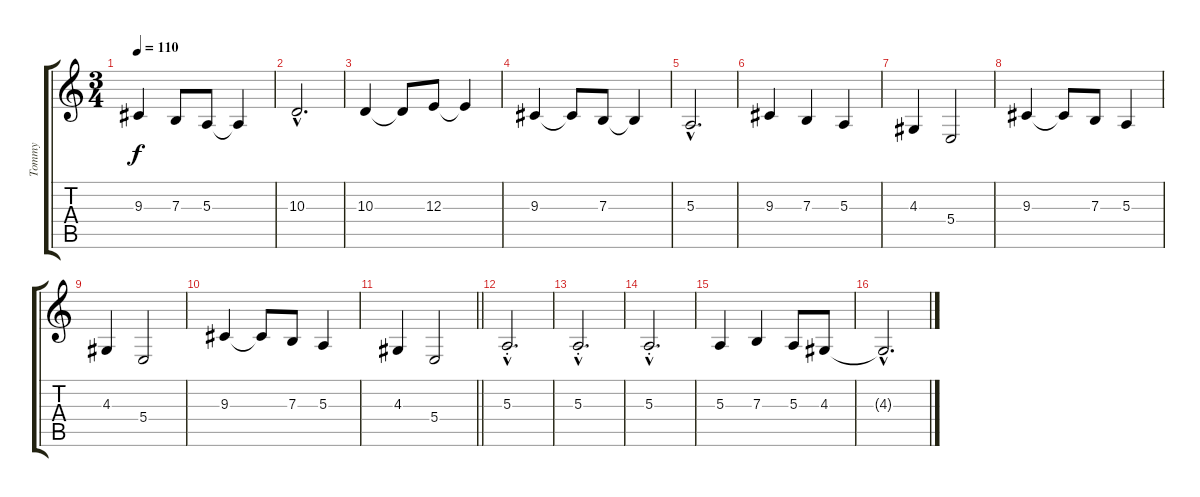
\track ("Tommy" "Tommy") {instrument violin}
\staff {score tabs}
\tuning (Db4 Ab3 E3 B2 Gb2 Db2) {hide}
\ts (3 4)
\tempo 110
\clef g2
\ks c
9.3.4{dy f} 7.3.8 5.3.8 5.3{t}.4 |
10.3{hac}.2{d} |
10.3.4 10.3{t}.8 12.3.8 12.3{t}.4 |
9.3.4 9.3{t}.8 7.3.8 7.3{t}.4 |
5.3{hac}.2{d} |
9.3.4 7.3.4 5.3.4 |
4.3.4 5.4.2 |
9.3.4 9.3{t}.8 7.3.8 5.3.4 |
4.3.4 5.4.2 |
9.3.4 9.3{t}.8 7.3.8 5.3.4 |
\barLineRight lightlight
4.3.4 5.4.2 |
5.3{hac st}.2{d} |
5.3{hac st}.2{d} |
5.3{hac st}.2{d} |
5.3.4 7.3.4 5.3.8 4.3.8 |
4.3{hac t}.2{d}
